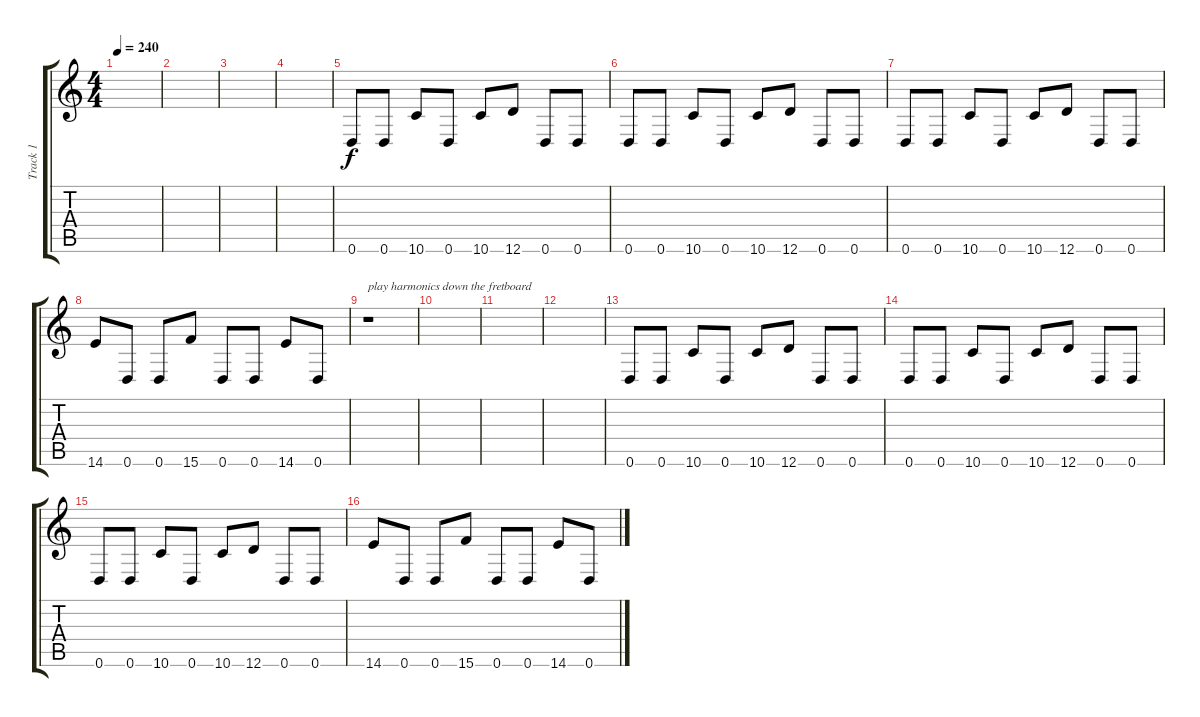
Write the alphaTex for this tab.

\track ("Track 1" "Track 1") {instrument distortionguitar}
\staff {score tabs}
\tuning (E4 B3 G3 D3 A2 D2) {hide}
\ts (4 4)
\tempo 240
\clef g2
\ks c
|
|
|
|
0.6.8 0.6.8 10.6.8 0.6.8 10.6.8 12.6.8 0.6.8 0.6.8 |
0.6.8 0.6.8 10.6.8 0.6.8 10.6.8 12.6.8 0.6.8 0.6.8 |
0.6.8 0.6.8 10.6.8 0.6.8 10.6.8 12.6.8 0.6.8 0.6.8 |
14.6.8 0.6.8 0.6.8 15.6.8 0.6.8 0.6.8 14.6.8 0.6.8 |
r.1{txt "play harmonics down the fretboard"} |
|
|
|
0.6.8 0.6.8 10.6.8 0.6.8 10.6.8 12.6.8 0.6.8 0.6.8 |
0.6.8 0.6.8 10.6.8 0.6.8 10.6.8 12.6.8 0.6.8 0.6.8 |
0.6.8 0.6.8 10.6.8 0.6.8 10.6.8 12.6.8 0.6.8 0.6.8 |
14.6.8 0.6.8 0.6.8 15.6.8 0.6.8 0.6.8 14.6.8 0.6.8
